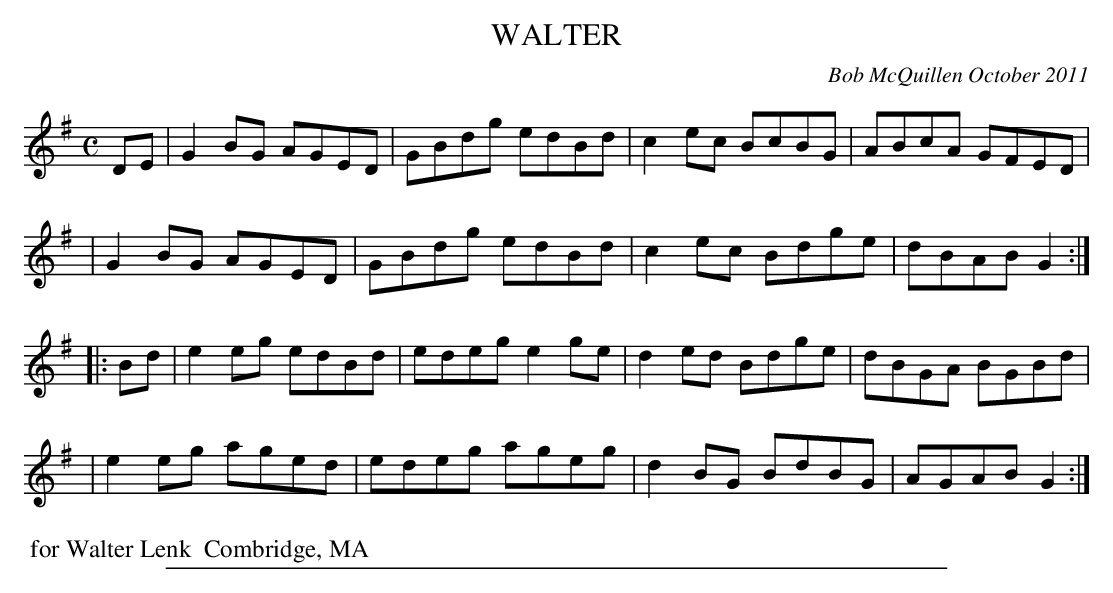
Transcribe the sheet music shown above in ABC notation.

X:1
T: WALTER
C: Bob McQuillen October 2011
M: C
L: 1/8
K: G
DE \
| G2BG AGED | GBdg edBd | c2ec BcBG | ABcA GFED |
| G2BG AGED | GBdg edBd | c2ec Bdge | dBAB G2 :|
|: Bd \
| e2eg edBd | edeg e2ge | d2ed Bdge | dBGA BGBd |
| e2eg aged | edeg ageg | d2BG BdBG | AGAB G2 :|
